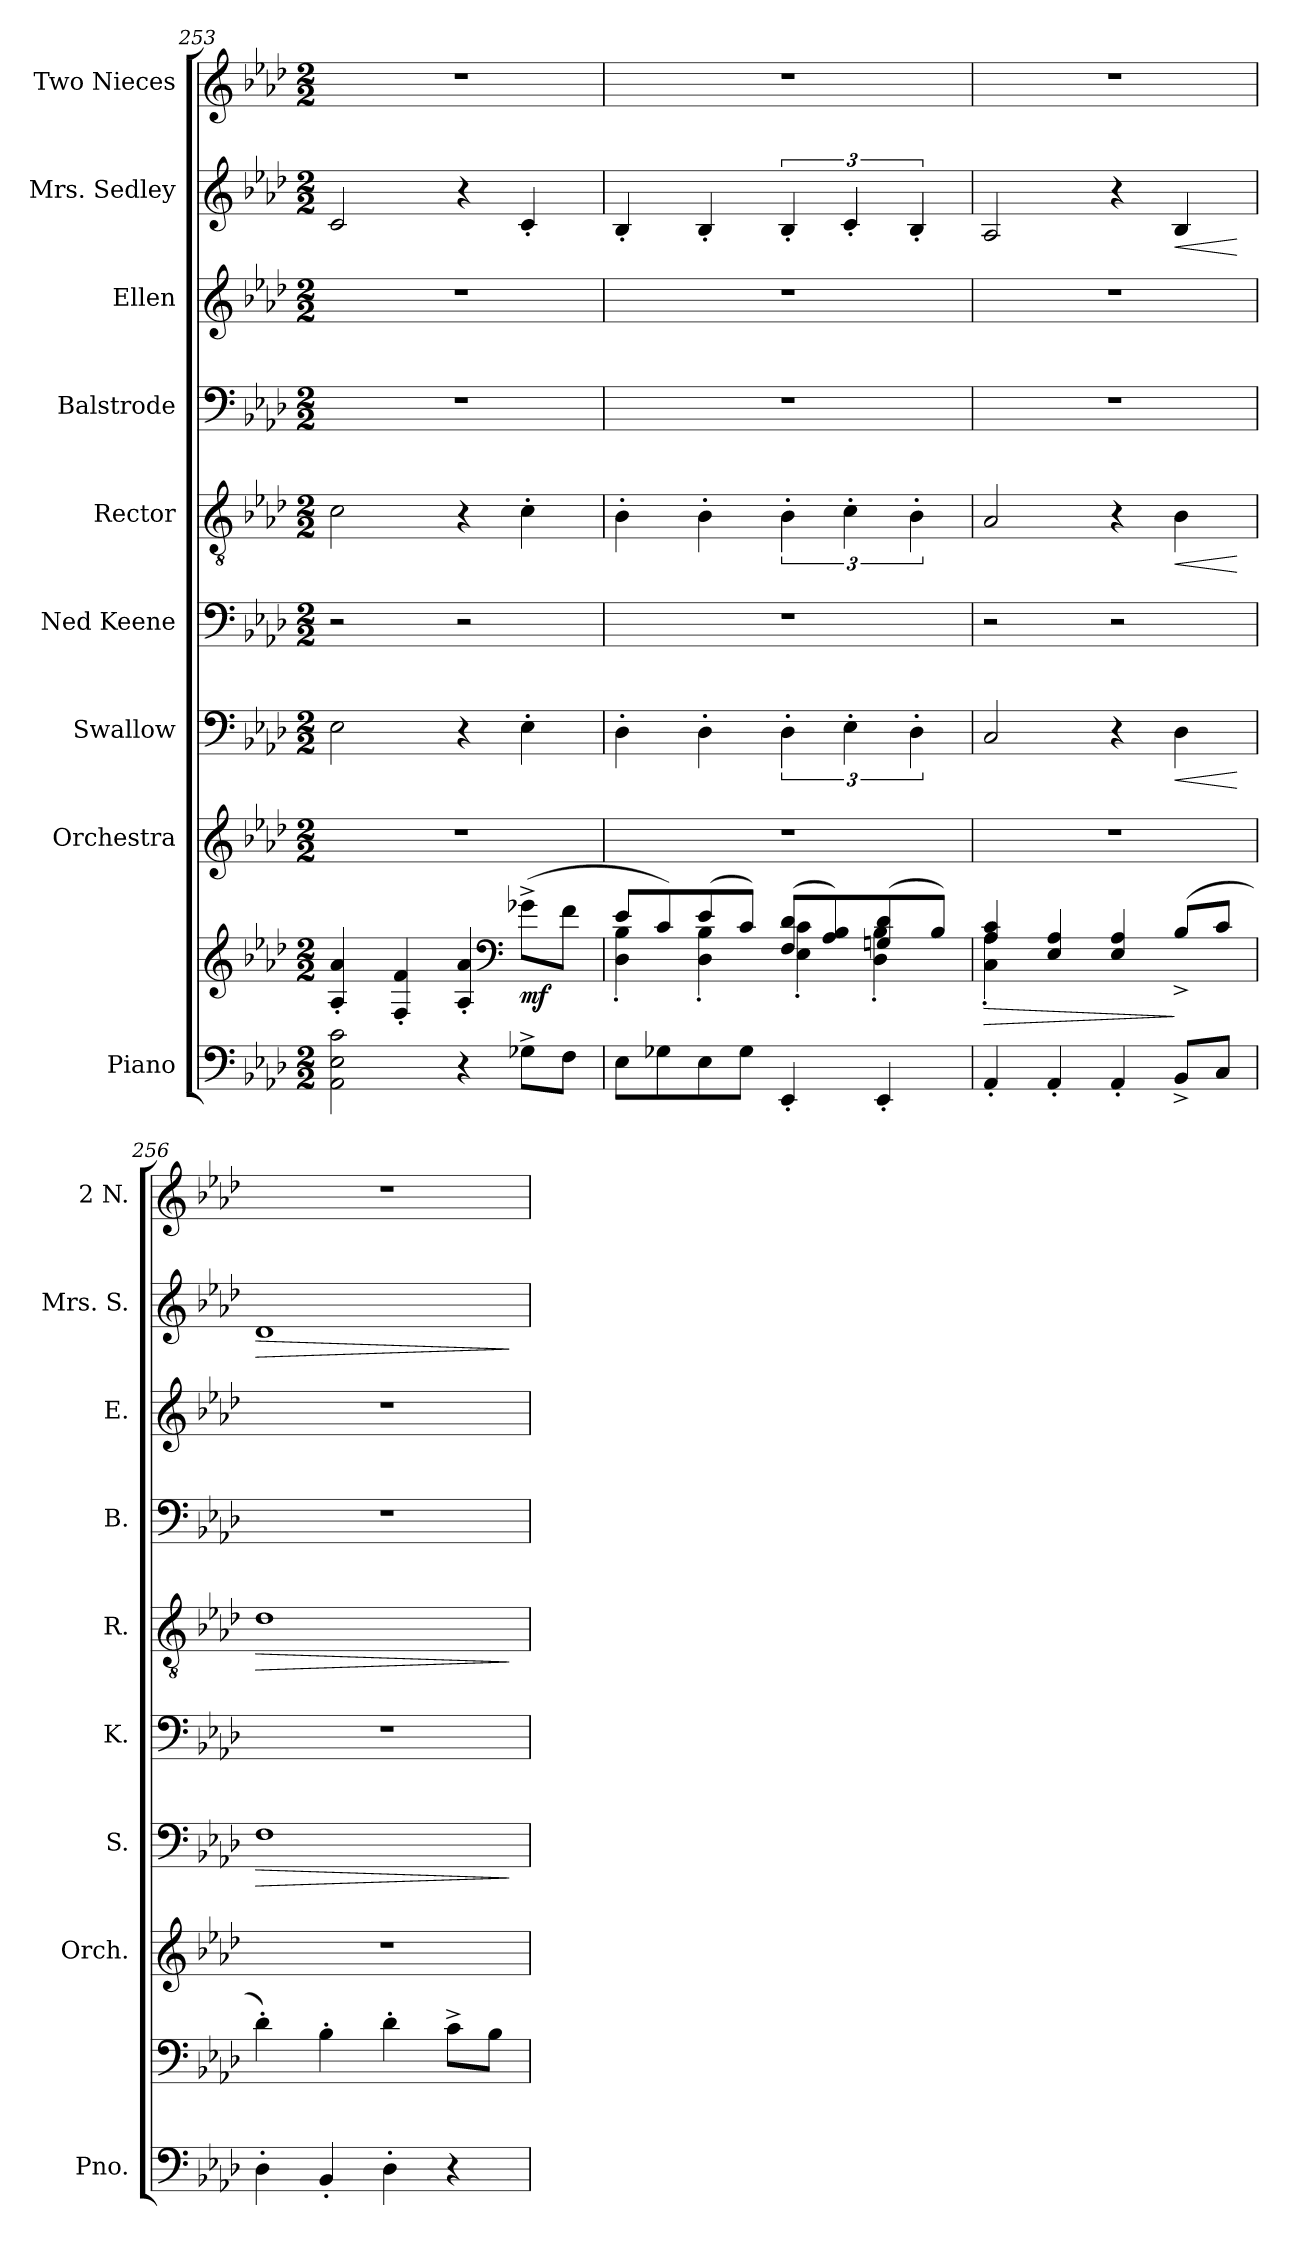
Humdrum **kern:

**kern	**kern	**dynam	**kern	**kern	**dynam	**kern	**kern	**dynam	**kern	**kern	**kern	**dynam	**kern
*part9	*part9	*part9	*part8	*part7	*part7	*part6	*part5	*part5	*part4	*part3	*part2	*part2	*part1
*staff10	*staff9	*staff9/10	*staff8	*staff7	*staff7	*staff6	*staff5	*staff5	*staff4	*staff3	*staff2	*staff2	*staff1
*I"Piano	*	*	*I"Orchestra	*I"Swallow	*	*I"Ned Keene	*I"Rector	*	*I"Balstrode	*I"Ellen	*I"Mrs. Sedley	*	*I"Two Nieces
*I'Pno.	*	*	*I'Orch.	*I'S.	*	*I'K.	*I'R.	*	*I'B.	*I'E.	*I'Mrs. S.	*	*I'2 N.
*clefF4	*clefG2	*	*clefG2	*clefF4	*	*clefF4	*clefGv2	*	*clefF4	*clefG2	*clefG2	*	*clefG2
*k[b-e-a-d-]	*k[b-e-a-d-]	*	*k[b-e-a-d-]	*k[b-e-a-d-]	*	*k[b-e-a-d-]	*k[b-e-a-d-]	*	*k[b-e-a-d-]	*k[b-e-a-d-]	*k[b-e-a-d-]	*	*k[b-e-a-d-]
*M2/2	*M2/2	*	*M2/2	*M2/2	*	*M2/2	*M2/2	*	*M2/2	*M2/2	*M2/2	*	*M2/2
=253	=253	=253	=253	=253	=253	=253	=253	=253	=253	=253	=253	=253	=253
2AA-\ 2E-\ 2c\	4A-/' 4a-/'	.	1r	2E-\	.	2r	2c\	.	1r	1r	2c/	.	1r
.	4F/' 4f/'	.	.	.	.	.	.	.	.	.	.	.	.
4r	4A-/' 4a-/'	.	.	4r	.	2r	4r	.	.	.	4r	.	.
*	*clefF4	*	*	*	*	*	*	*	*	*	*	*	*
!	!	!LO:DY:b	!	!	!	!	!	!	!	!	!	!	!
8G-X^\L	(>8g-X^\L	mf	.	4E-'\	.	.	4c'\	.	.	.	4c'/	.	.
8F\J	8f\J	.	.	.	.	.	.	.	.	.	.	.	.
=254	=254	=254	=254	=254	=254	=254	=254	=254	=254	=254	=254	=254	=254
*	*^	*	*	*	*	*	*	*	*	*	*	*	*
8E-\L	8e-/L	4D-\' 4B-\'	.	1r	4D-'\	.	1r	4B-'\	.	1r	1r	4B-'/	.	1r
8G-X\	8c/)	.	.	.	.	.	.	.	.	.	.	.	.	.
8E-\	(>8e-/	4D-\' 4B-\'	.	.	4D-'\	.	.	4B-'\	.	.	.	4B-'/	.	.
8G-\J	8c/J)	.	.	.	.	.	.	.	.	.	.	.	.	.
4EE-'/	(>8F/ 8d-/L	4E-\' 4c\'	.	.	6D-'\	.	.	6B-'\	.	.	.	6B-'/	.	.
.	8A-/ 8B-/)	.	.	.	.	.	.	.	.	.	.	.	.	.
.	.	.	.	.	6E-'\	.	.	6c'\	.	.	.	6c'/	.	.
4EE-'/	(>8Gn/ 8d-/	4D-\' 4B-\'	.	.	.	.	.	.	.	.	.	.	.	.
.	.	.	.	.	6D-'\	.	.	6B-'\	.	.	.	6B-'/	.	.
.	8B-/J)	.	.	.	.	.	.	.	.	.	.	.	.	.
=255	=255	=255	=255	=255	=255	=255	=255	=255	=255	=255	=255	=255	=255	=255
!	!	!	!LO:HP:b	!	!	!	!	!	!	!	!	!	!	!
4AA-'/	4A-/ 4c/	4C\' 4A-\'	>	1r	2C/	.	2r	2A-/	.	1r	1r	2A-/	.	1r
4AA-'/	4E-/ 4A-/	2.ryy	.	.	.	.	.	.	.	.	.	.	.	.
4AA-'/	4E-/ 4A-/	.	.	.	4r	.	2r	4r	.	.	.	4r	.	.
!	!	!	!	!	!	!LO:HP:b	!	!	!LO:HP:b	!	!	!	!LO:HP:b	!
8BB-^/L	(>8B-^/L	.	]	.	4D-\	<	.	4B-\	<	.	.	4B-/	<	.
8C/J	8c/J	.	.	.	.	.	.	.	.	.	.	.	.	.
*	*v	*v	*	*	*	*	*	*	*	*	*	*	*	*
.	.	.	.	.	[	.	.	[	.	.	.	[	.
!!LO:PB:g=z
=256	=256	=256	=256	=256	=256	=256	=256	=256	=256	=256	=256	=256	=256
!	!	!	!	!	!LO:HP:b	!	!	!LO:HP:b	!	!	!	!LO:HP:b	!
4D-'\	4d-'\)	.	1r	1F	>	1r	1d-	>	1r	1r	1d-	>	1r
4BB-'/	4B-'\	.	.	.	.	.	.	.	.	.	.	.	.
4D-'\	4d-'\	.	.	.	.	.	.	.	.	.	.	.	.
4r	8c^\L	.	.	.	.	.	.	.	.	.	.	.	.
.	8B-\J	.	.	.	.	.	.	.	.	.	.	.	.
.	.	.	.	.	]	.	.	]	.	.	.	]	.
=	=	=	=	=	=	=	=	=	=	=	=	=	=
*-	*-	*-	*-	*-	*-	*-	*-	*-	*-	*-	*-	*-	*-
